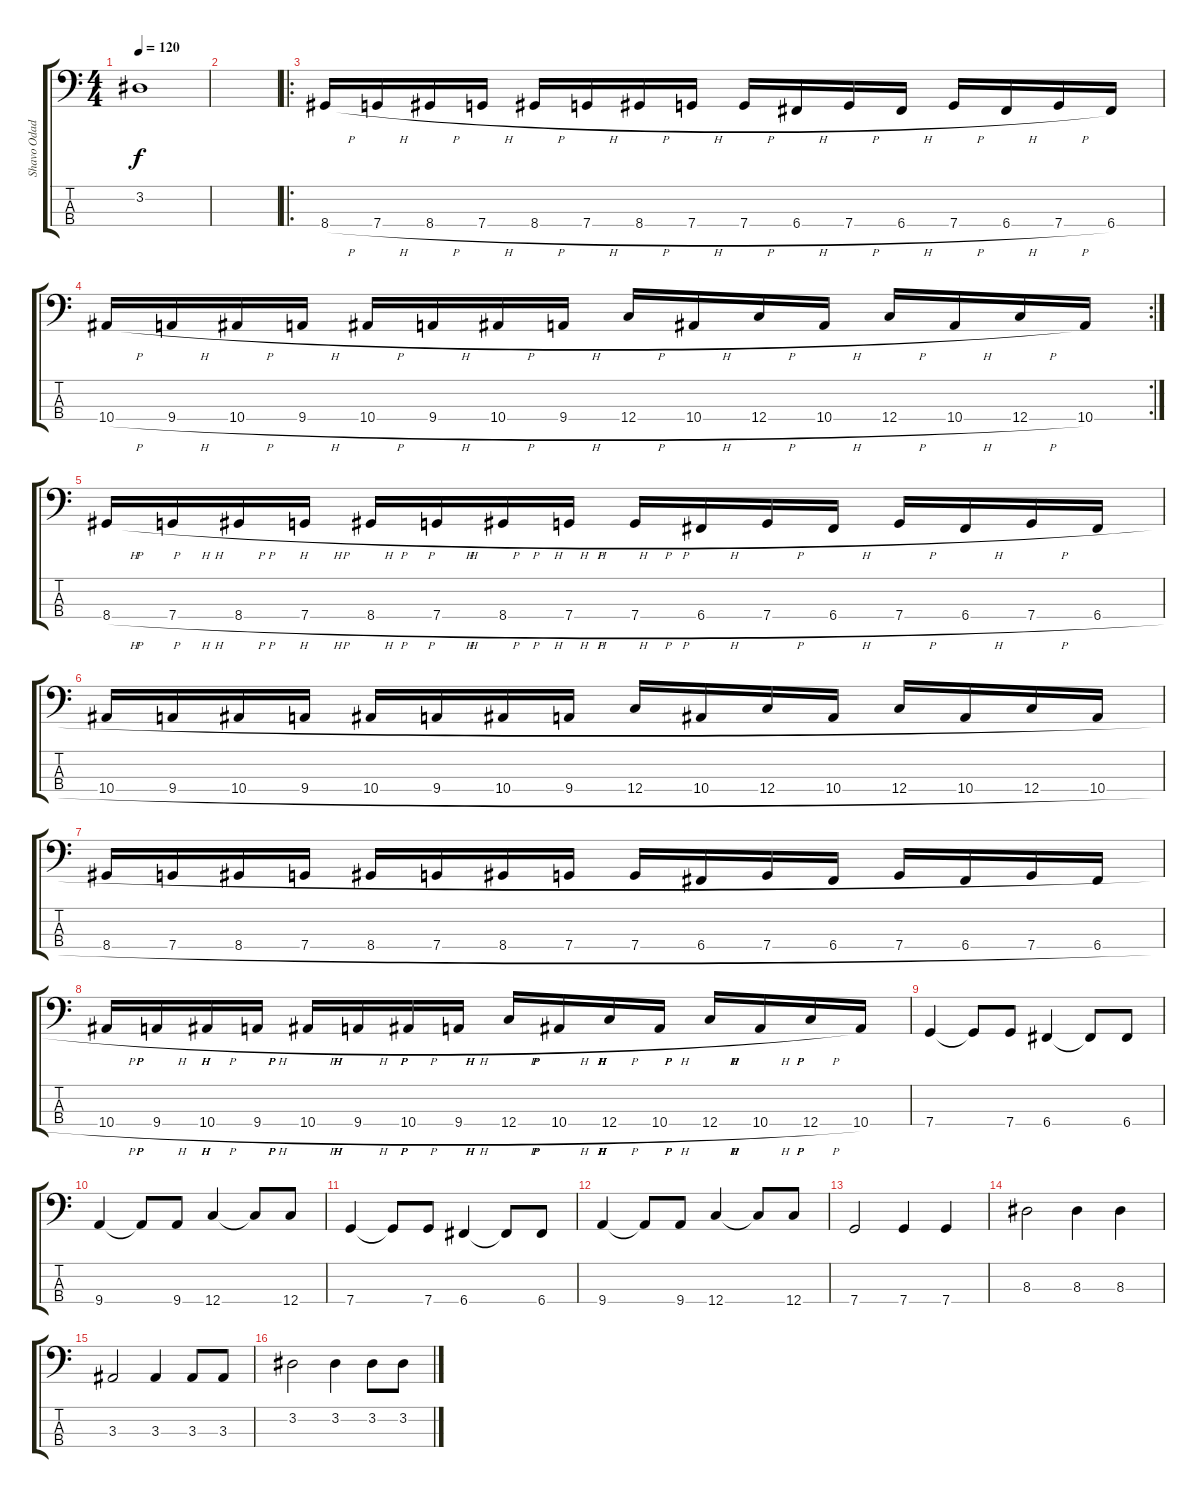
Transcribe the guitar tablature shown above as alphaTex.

\track ("Shavo Odadjian (Bass)" "Shavo Odad") {instrument acousticbass}
\staff {score tabs}
\tuning (F2 C2 G1 C1) {hide}
\ts (4 4)
\tempo 120
\clef f4
\ks c
3.2.1{dy f} |
|
\ro
8.4{h}.16 7.4{h}.16 8.4{h}.16 7.4{h}.16 8.4{h}.16 7.4{h}.16 8.4{h}.16 7.4{h}.16 7.4{h}.16 6.4{h}.16 7.4{h}.16 6.4{h}.16 7.4{h}.16 6.4{h}.16 7.4{h}.16 6.4.16 |
\rc 2
10.4{h}.16 9.4{h}.16 10.4{h}.16 9.4{h}.16 10.4{h}.16 9.4{h}.16 10.4{h}.16 9.4{h}.16 12.4{h}.16 10.4{h}.16 12.4{h}.16 10.4{h}.16 12.4{h}.16 10.4{h}.16 12.4{h}.16 10.4.16 |
8.4{h}.16 7.4{h}.16 8.4{h}.16 7.4{h}.16 8.4{h}.16 7.4{h}.16 8.4{h}.16 7.4{h}.16 7.4{h}.16 6.4{h}.16 7.4{h}.16 6.4{h}.16 7.4{h}.16 6.4{h}.16 7.4{h}.16 6.4{h}.16 |
10.4{h}.16 9.4{h}.16 10.4{h}.16 9.4{h}.16 10.4{h}.16 9.4{h}.16 10.4{h}.16 9.4{h}.16 12.4{h}.16 10.4{h}.16 12.4{h}.16 10.4{h}.16 12.4{h}.16 10.4{h}.16 12.4{h}.16 10.4{h}.16 |
8.4{h}.16 7.4{h}.16 8.4{h}.16 7.4{h}.16 8.4{h}.16 7.4{h}.16 8.4{h}.16 7.4{h}.16 7.4{h}.16 6.4{h}.16 7.4{h}.16 6.4{h}.16 7.4{h}.16 6.4{h}.16 7.4{h}.16 6.4{h}.16 |
10.4{h}.16 9.4{h}.16 10.4{h}.16 9.4{h}.16 10.4{h}.16 9.4{h}.16 10.4{h}.16 9.4{h}.16 12.4{h}.16 10.4{h}.16 12.4{h}.16 10.4{h}.16 12.4{h}.16 10.4{h}.16 12.4{h}.16 10.4.16 |
7.4.4 7.4{t}.8 7.4.8 6.4.4 6.4{t}.8 6.4.8 |
9.4.4 9.4{t}.8 9.4.8 12.4.4 12.4{t}.8 12.4.8 |
7.4.4 7.4{t}.8 7.4.8 6.4.4 6.4{t}.8 6.4.8 |
9.4.4 9.4{t}.8 9.4.8 12.4.4 12.4{t}.8 12.4.8 |
7.4.2 7.4.4 7.4.4 |
8.3.2 8.3.4 8.3.4 |
3.3.2 3.3.4 3.3.8 3.3.8 |
3.2.2 3.2.4 3.2.8 3.2.8
